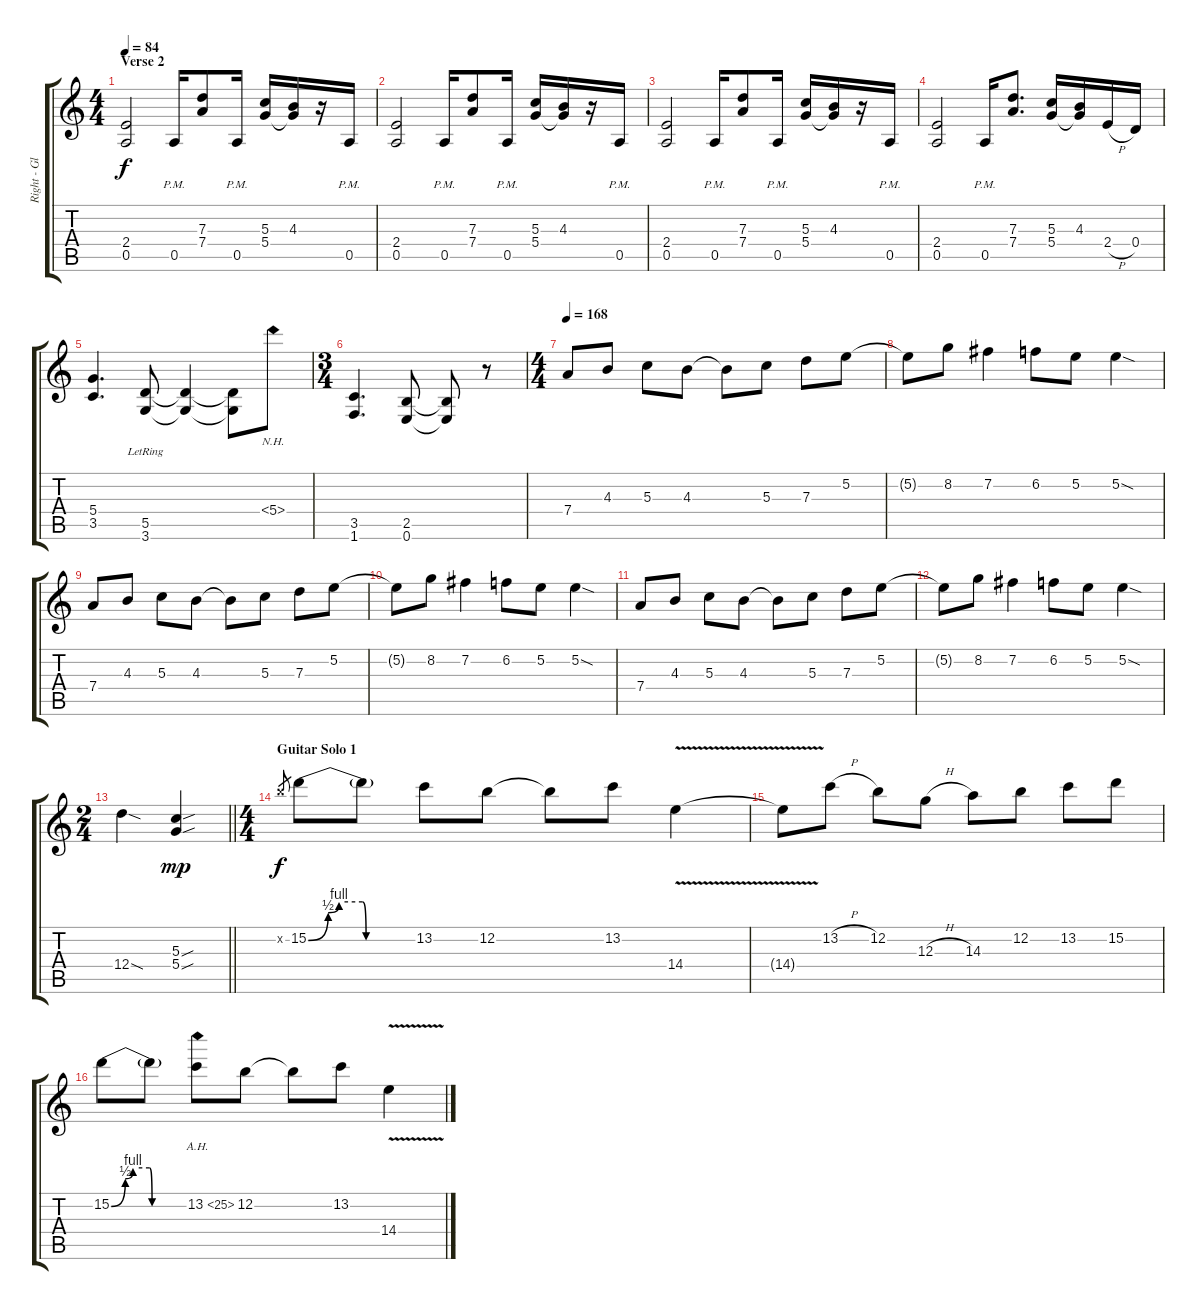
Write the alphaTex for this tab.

\track ("Right - Glenn Tipton" "Right - Gl") {instrument distortionguitar}
\staff {score tabs}
\tuning (E4 B3 G3 D3 A2 E2) {hide}
\ts (4 4)
\section ("" "Verse 2")
\tempo 84
\clef g2
\ks c
(2.4 0.5).2{dy f} 0.5{pm}.16 (7.3 7.4).8 0.5{pm}.16 (5.3 5.4).16 (4.3 5.4{t}).16 r.16 0.5{pm}.16 |
(2.4 0.5).2 0.5{pm}.16 (7.3 7.4).8 0.5{pm}.16 (5.3 5.4).16 (4.3 5.4{t}).16 r.16 0.5{pm}.16 |
(2.4 0.5).2 0.5{pm}.16 (7.3 7.4).8 0.5{pm}.16 (5.3 5.4).16 (4.3 5.4{t}).16 r.16 0.5{pm}.16 |
(2.4 0.5).2 0.5{pm}.16 (7.3 7.4).8{d} (5.3 5.4).16 (4.3 5.4{t}).16 2.4{h}.16 0.4.16 |
(5.4 3.5).4{d} (5.5 3.6{lr}).8 (5.5{t} 3.6{t}).4 (5.5{t} 3.6{t}).8 5.4{nh}.8 |
\ts (3 4)
(3.5 1.6).4{d} (2.5 0.6).8 (2.5{t} 0.6{t}).8 r.8 |
\ts (4 4)
\tempo 168
7.4.8 4.3.8 5.3.8 4.3.8 4.3{t}.8 5.3.8 7.3.8 5.2.8 |
5.2{t}.8 8.2.8 7.2.4 6.2.8 5.2.8 5.2{sod}.4 |
7.4.8 4.3.8 5.3.8 4.3.8 4.3{t}.8 5.3.8 7.3.8 5.2.8 |
5.2{t}.8 8.2.8 7.2.4 6.2.8 5.2.8 5.2{sod}.4 |
7.4.8 4.3.8 5.3.8 4.3.8 4.3{t}.8 5.3.8 7.3.8 5.2.8 |
5.2{t}.8 8.2.8 7.2.4 6.2.8 5.2.8 5.2{sod}.4 |
\ts (2 4)
\barLineRight lightlight
12.4{sod}.4 (5.3{sou} 5.4{sou}).4{dy mp} |
\ts (4 4)
\section ("" "Guitar Solo 1")
12.2{x}.8{gr dy f} 15.2{be (custom 0 0 11 2 17 4 30 4 32 0 60 0)}.8{volume 11 instrument distortionguitar} 15.2{t}.8 13.2.8 12.2.8 12.2{t}.8 13.2.8 14.4{v}.4 |
14.4{t}.8 13.2{h}.8 12.2.8 12.3{h}.8 14.3.8 12.2.8 13.2.8 15.2.8 |
15.2{be (custom 0 0 11 2 17 4 30 4 32 0 60 0)}.8 15.2{t}.8 13.2{ah 12}.8 12.2.8 12.2{t}.8 13.2.8 14.4{v}.4
